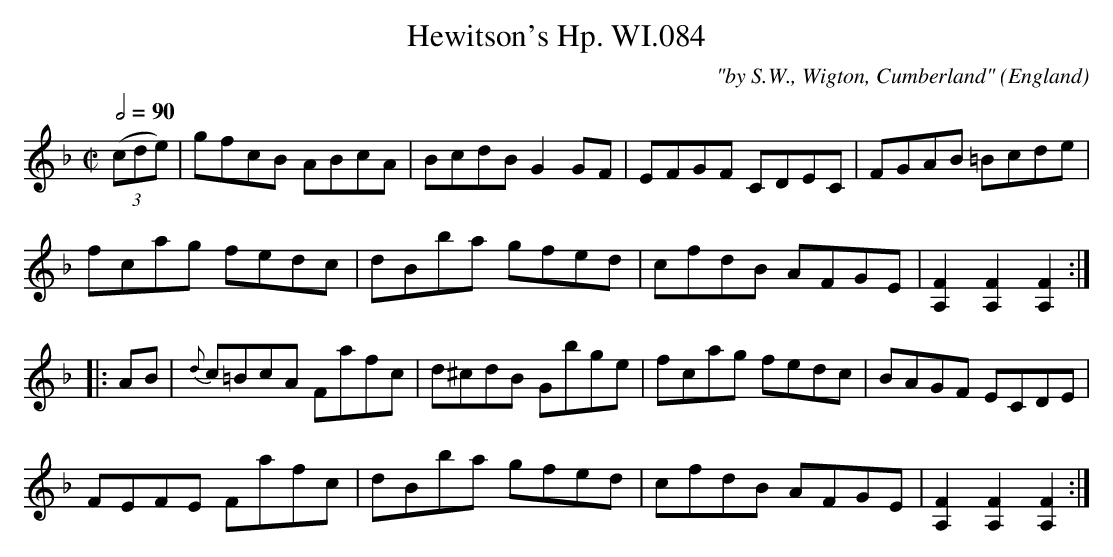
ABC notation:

X:1
T:Hewitson's Hp. WI.084
C:"by S.W., Wigton, Cumberland"
L:1/8
M:C|
O:England
Q:1/2=90
K:F
((3cde)|gfcB ABcA|BcdB G2GF|EFGF CDEC|FGAB =Bcde|!
fcag fedc|dBba gfed|cfdB AFGE|[A,2F2][A,2F2][A,2F2]:|!
|:AB|{d}c=BcA Fafc|d^cdB Gbge|fcag fedc|BAGF ECDE|!
FEFE Fafc|dBba gfed|cfdB AFGE|[A,2F2][A,2F2][A,2F2]:|
